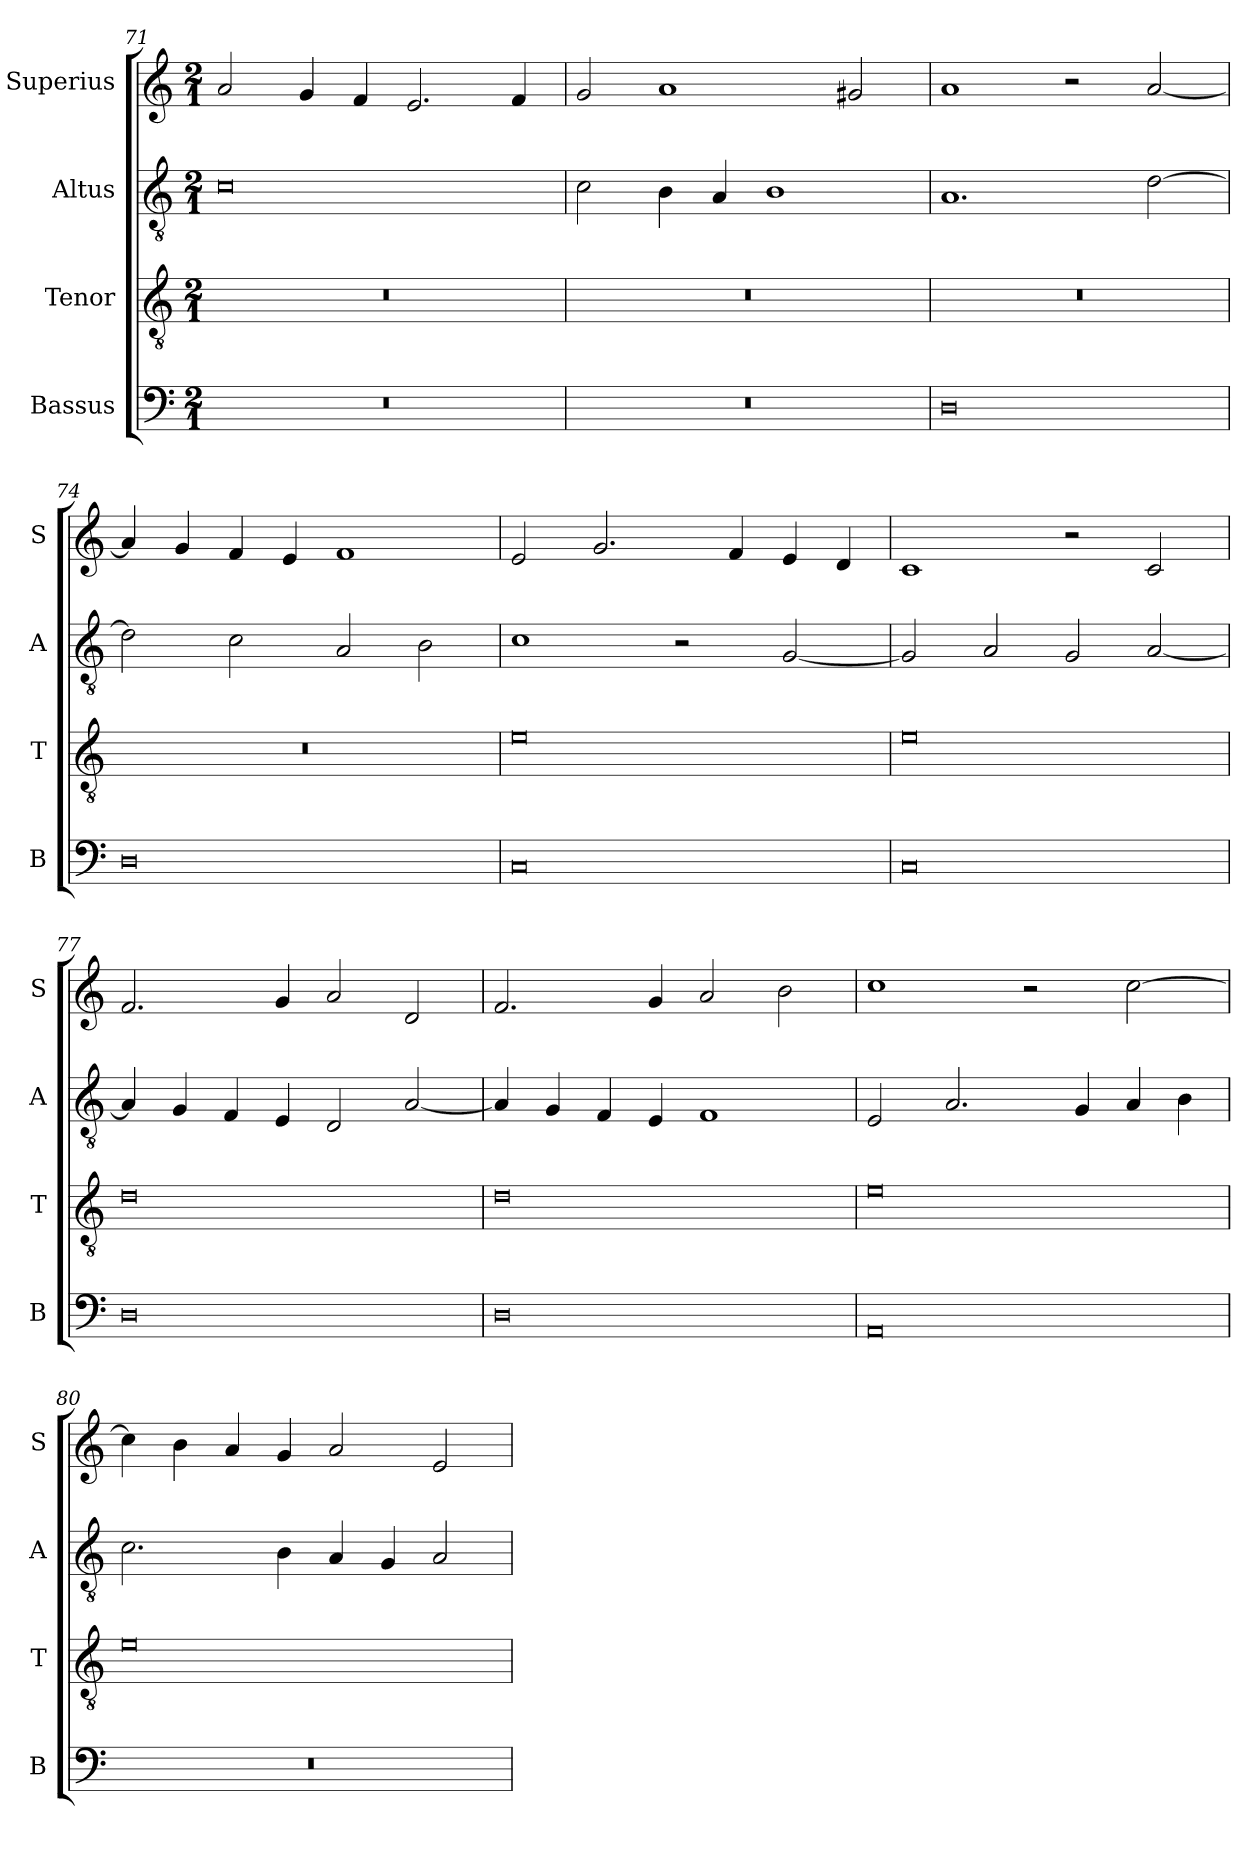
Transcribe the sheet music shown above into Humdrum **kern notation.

**kern	**kern	**kern	**kern
*part4	*part3	*part2	*part1
*staff4	*staff3	*staff2	*staff1
*I"Bassus	*I"Tenor	*I"Altus	*I"Superius
*I'B	*I'T	*I'A	*I'S
*clefF4	*clefGv2	*clefGv2	*clefG2
*k[]	*k[]	*k[]	*k[]
*M2/1	*M2/1	*M2/1	*M2/1
=71	=71	=71	=71
0r	0r	0c	2a/
.	.	.	4g/
.	.	.	4f/
.	.	.	2.e/
.	.	.	4f/
=72	=72	=72	=72
0r	0r	2c\	2g/
.	.	4B\	1a
.	.	4A/	.
.	.	1B	.
.	.	.	2g#X/
=73	=73	=73	=73
0D	0r	1.A	1a
.	.	.	2r
.	.	[2d\	[2a/
=74	=74	=74	=74
0D	0r	2d\]	4a/]
.	.	.	4g/
.	.	2c\	4f/
.	.	.	4e/
.	.	2A/	1f
.	.	2B\	.
=75	=75	=75	=75
0C	0e	1c	2e/
.	.	.	2.g/
.	.	2r	.
.	.	.	4f/
.	.	[2G/	4e/
.	.	.	4d/
=76	=76	=76	=76
0C	0e	2G/]	1c
.	.	2A/	.
.	.	2G/	2r
.	.	[2A/	2c/
=77	=77	=77	=77
0D	0d	4A/]	2.f/
.	.	4G/	.
.	.	4F/	.
.	.	4E/	4g/
.	.	2D/	2a/
.	.	[2A/	2d/
=78	=78	=78	=78
0D	0d	4A/]	2.f/
.	.	4G/	.
.	.	4F/	.
.	.	4E/	4g/
.	.	1F	2a/
.	.	.	2b\
=79	=79	=79	=79
0AA	0e	2E/	1cc
.	.	2.A/	.
.	.	.	2r
.	.	4G/	.
.	.	4A/	[2cc\
.	.	4B\	.
=80	=80	=80	=80
0r	0e	2.c\	4cc\]
.	.	.	4b\
.	.	.	4a/
.	.	4B\	4g/
.	.	4A/	2a/
.	.	4G/	.
.	.	2A/	2e/
=	=	=	=
*-	*-	*-	*-
